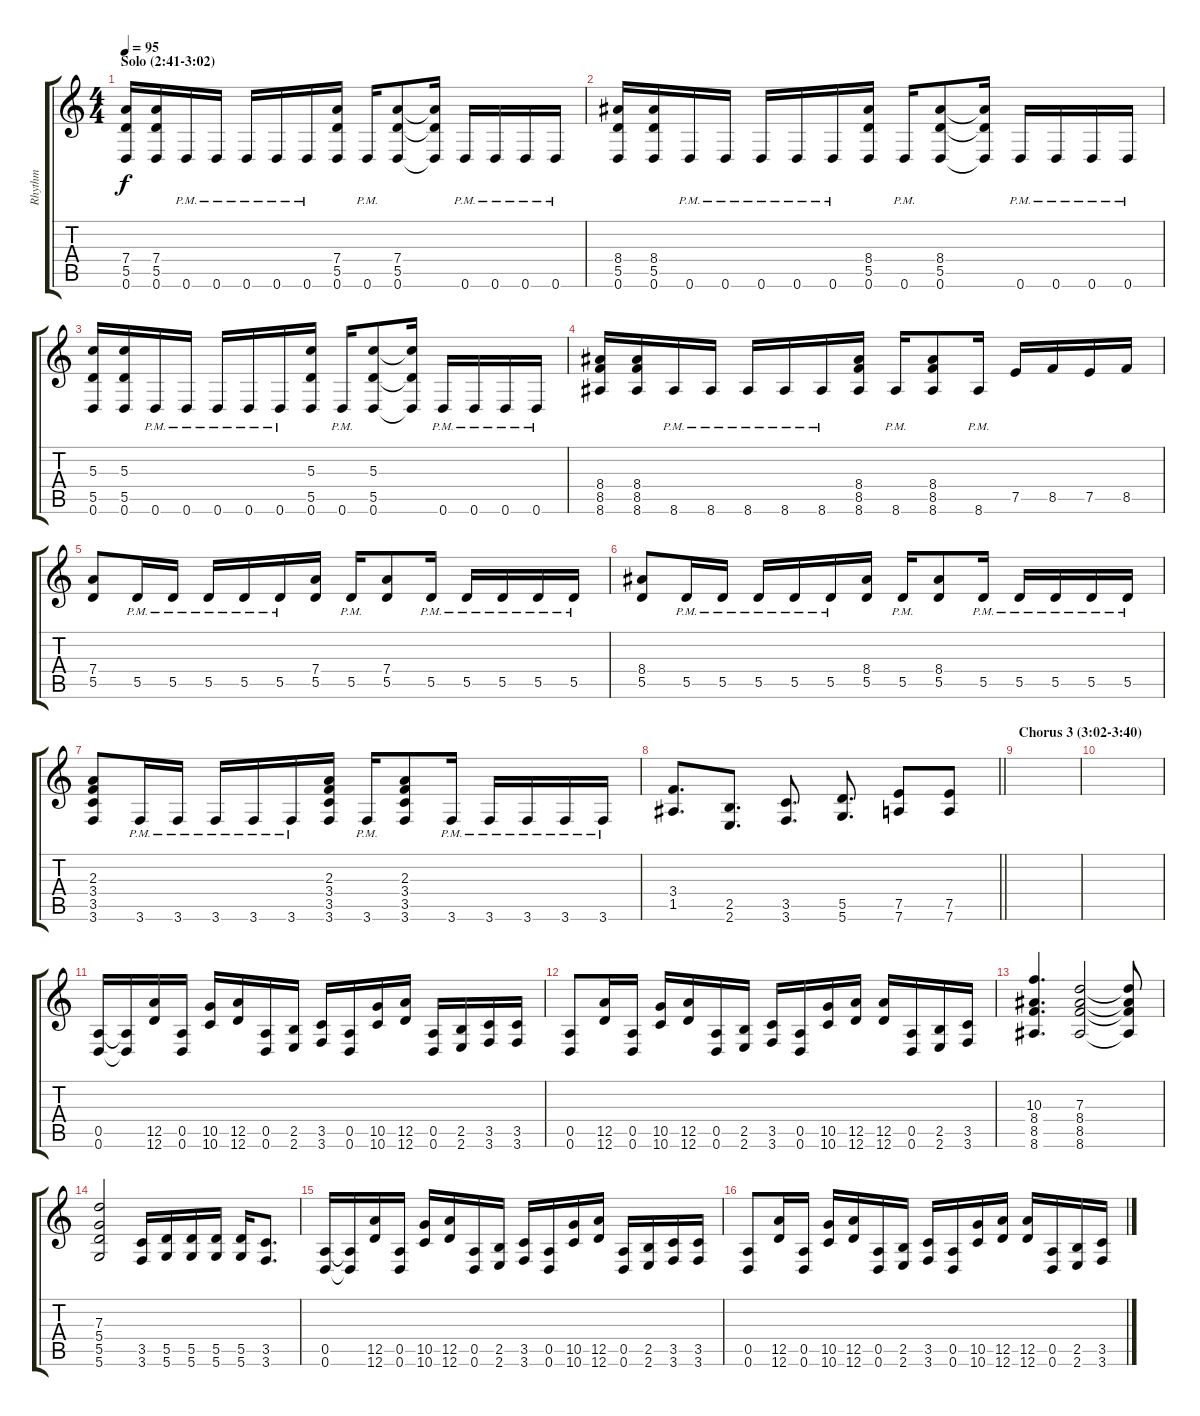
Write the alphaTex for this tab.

\track ("Rhythm" "Rhythm") {instrument distortionguitar}
\staff {score tabs}
\tuning (E4 B3 G3 D3 A2 D2) {hide}
\ts (4 4)
\section ("" "Solo (2:41-3:02)")
\tempo 95
\clef g2
\ks c
(7.4 5.5 0.6).16{dy f} (7.4 5.5 0.6).16 0.6{pm}.16 0.6{pm}.16 0.6{pm}.16 0.6{pm}.16 0.6{pm}.16 (7.4 5.5 0.6).16 0.6{pm}.16 (7.4 5.5 0.6).8 (7.4{t} 5.5{t} 0.6{t}).16 0.6{pm}.16 0.6{pm}.16 0.6{pm}.16 0.6{pm}.16 |
(8.4 5.5 0.6).16 (8.4 5.5 0.6).16 0.6{pm}.16 0.6{pm}.16 0.6{pm}.16 0.6{pm}.16 0.6{pm}.16 (8.4 5.5 0.6).16 0.6{pm}.16 (8.4 5.5 0.6).8 (8.4{t} 5.5{t} 0.6{t}).16 0.6{pm}.16 0.6{pm}.16 0.6{pm}.16 0.6{pm}.16 |
(5.3 5.5 0.6).16 (5.3 5.5 0.6).16 0.6{pm}.16 0.6{pm}.16 0.6{pm}.16 0.6{pm}.16 0.6{pm}.16 (5.3 5.5 0.6).16 0.6{pm}.16 (5.3 5.5 0.6).8 (5.3{t} 5.5{t} 0.6{t}).16 0.6{pm}.16 0.6{pm}.16 0.6{pm}.16 0.6{pm}.16 |
(8.4 8.5 8.6).16 (8.4 8.5 8.6).16 8.6{pm}.16 8.6{pm}.16 8.6{pm}.16 8.6{pm}.16 8.6{pm}.16 (8.4 8.5 8.6).16 8.6{pm}.16 (8.4 8.5 8.6).8 8.6{pm}.16 7.5.16 8.5.16 7.5.16 8.5.16 |
(7.4 5.5).8 5.5{pm}.16 5.5{pm}.16 5.5{pm}.16 5.5{pm}.16 5.5{pm}.16 (7.4 5.5).16 5.5{pm}.16 (7.4 5.5).8 5.5{pm}.16 5.5{pm}.16 5.5{pm}.16 5.5{pm}.16 5.5{pm}.16 |
(8.4 5.5).8 5.5{pm}.16 5.5{pm}.16 5.5{pm}.16 5.5{pm}.16 5.5{pm}.16 (8.4 5.5).16 5.5{pm}.16 (8.4 5.5).8 5.5{pm}.16 5.5{pm}.16 5.5{pm}.16 5.5{pm}.16 5.5{pm}.16 |
(2.3 3.4 3.5 3.6).8 3.6{pm}.16 3.6{pm}.16 3.6{pm}.16 3.6{pm}.16 3.6{pm}.16 (2.3 3.4 3.5 3.6).16 3.6{pm}.16 (2.3 3.4 3.5 3.6).8 3.6{pm}.16 3.6{pm}.16 3.6{pm}.16 3.6{pm}.16 3.6{pm}.16 |
\barLineRight lightlight
(3.4 1.5).8{d} (2.5 2.6).8{d} (3.5 3.6).8{d} (5.5 5.6).8{d} (7.5 7.6).8 (7.5 7.6).8 |
\section ("" "Chorus 3 (3:02-3:40)")
|
|
(0.5 0.6).16 (0.5{t} 0.6{t}).16 (12.5 12.6).16 (0.5 0.6).16 (10.5 10.6).16 (12.5 12.6).16 (0.5 0.6).16 (2.5 2.6).16 (3.5 3.6).16 (0.5 0.6).16 (10.5 10.6).16 (12.5 12.6).16 (0.5 0.6).16 (2.5 2.6).16 (3.5 3.6).16 (3.5 3.6).16 |
(0.5 0.6).8 (12.5 12.6).16 (0.5 0.6).16 (10.5 10.6).16 (12.5 12.6).16 (0.5 0.6).16 (2.5 2.6).16 (3.5 3.6).16 (0.5 0.6).16 (10.5 10.6).16 (12.5 12.6).16 (12.5 12.6).16 (0.5 0.6).16 (2.5 2.6).16 (3.5 3.6).16 |
(10.3 8.4 8.5 8.6).4{d} (7.3 8.4 8.5 8.6).2 (7.3{t} 8.4{t} 8.5{t} 8.6{t}).8 |
(7.3 5.4 5.5 5.6).2 (3.5 3.6).16 (5.5 5.6).16 (5.5 5.6).16 (5.5 5.6).16 (5.5 5.6).16 (3.5 3.6).8{d} |
(0.5 0.6).16 (0.5{t} 0.6{t}).16 (12.5 12.6).16 (0.5 0.6).16 (10.5 10.6).16 (12.5 12.6).16 (0.5 0.6).16 (2.5 2.6).16 (3.5 3.6).16 (0.5 0.6).16 (10.5 10.6).16 (12.5 12.6).16 (0.5 0.6).16 (2.5 2.6).16 (3.5 3.6).16 (3.5 3.6).16 |
(0.5 0.6).8 (12.5 12.6).16 (0.5 0.6).16 (10.5 10.6).16 (12.5 12.6).16 (0.5 0.6).16 (2.5 2.6).16 (3.5 3.6).16 (0.5 0.6).16 (10.5 10.6).16 (12.5 12.6).16 (12.5 12.6).16 (0.5 0.6).16 (2.5 2.6).16 (3.5 3.6).16
